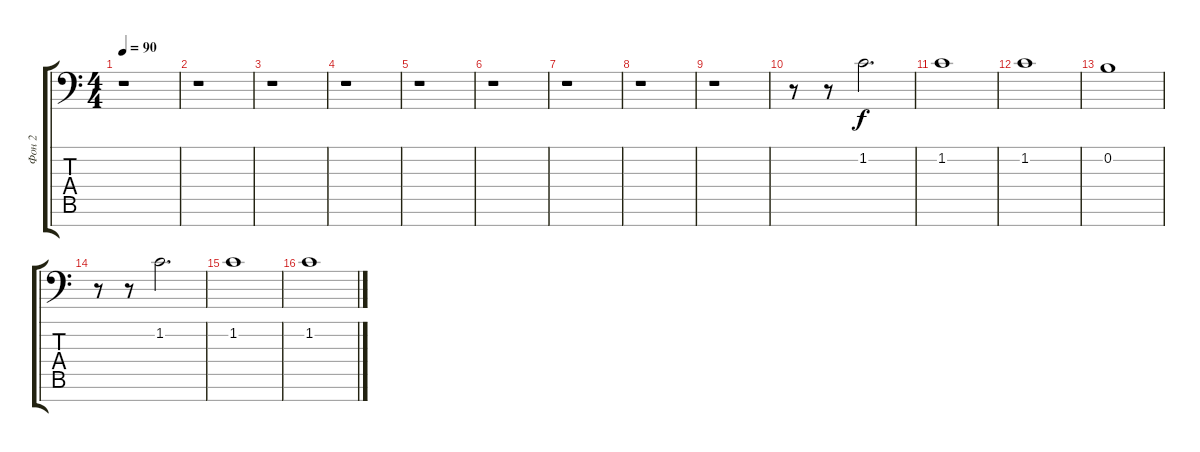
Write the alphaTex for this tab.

\track ("Фон 2" "Фон 2") {instrument tremolostrings}
\staff {score tabs}
\tuning (E4 B3 G3 D3 A2 E2 C-1) {hide}
\ts (4 4)
\tempo 90
\clef f4
\ks c
r.1{dy f} |
r.1 |
r.1 |
r.1 |
r.1 |
r.1 |
r.1 |
r.1 |
r.1 |
r.8 r.8 1.2.2{d} |
1.2.1 |
1.2.1 |
0.2.1 |
r.8 r.8 1.2.2{d} |
1.2.1 |
1.2.1
